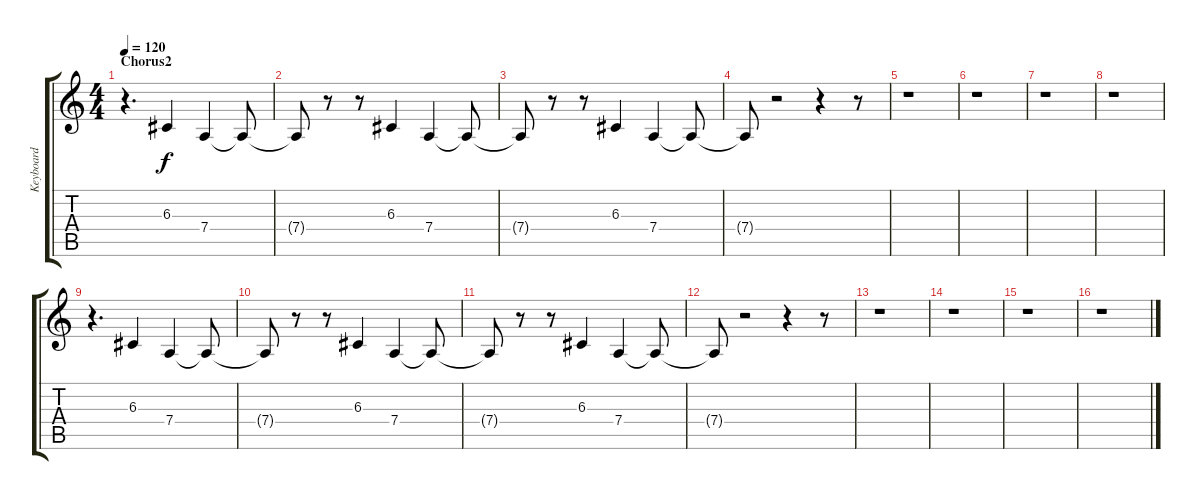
\track ("Keyboard" "Keyboard") {instrument pad4choir}
\staff {score tabs}
\tuning (E4 B3 G3 D3 A2 E2) {hide}
\ts (4 4)
\section ("" "Chorus2")
\tempo 120
\clef g2
\ks c
r.4{d dy f} 6.3.4 7.4.4 7.4{t}.8 |
7.4{t}.8 r.8 r.8 6.3.4 7.4.4 7.4{t}.8 |
7.4{t}.8 r.8 r.8 6.3.4 7.4.4 7.4{t}.8 |
7.4{t}.8 r.2 r.4 r.8 |
r.1 |
r.1 |
r.1 |
r.1 |
r.4{d} 6.3.4 7.4.4 7.4{t}.8 |
7.4{t}.8 r.8 r.8 6.3.4 7.4.4 7.4{t}.8 |
7.4{t}.8 r.8 r.8 6.3.4 7.4.4 7.4{t}.8 |
7.4{t}.8 r.2 r.4 r.8 |
r.1 |
r.1 |
r.1 |
r.1
